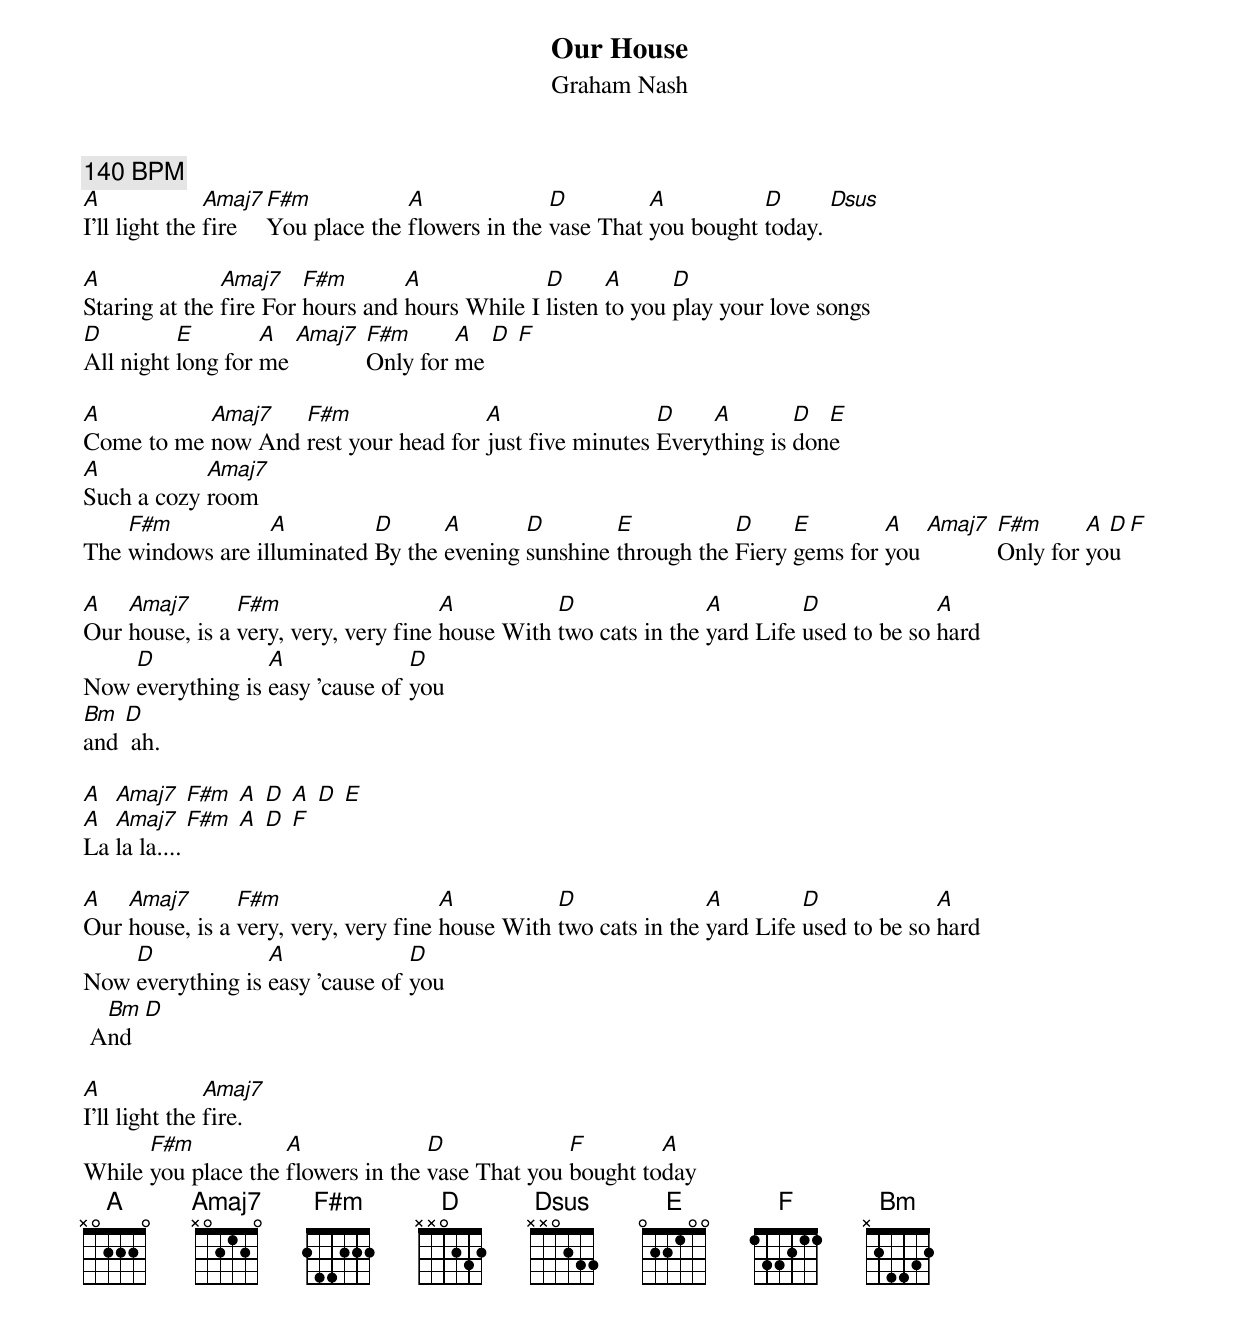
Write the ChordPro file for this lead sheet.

{title:Our House}
{subtitle:Graham Nash}
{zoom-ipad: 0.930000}
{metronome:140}
{c:140 BPM}
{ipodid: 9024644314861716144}
[A]I'll light the [Amaj7]fire [F#m]You place the [A]flowers in the [D]vase That [A]you bought [D]today. [Dsus]

[A]Staring at the [Amaj7]fire For [F#m]hours and [A]hours While I [D]listen [A]to you [D]play your love songs
[D]All night [E]long for [A]me [Amaj7] [F#m]Only for [A]me [D] [F]

[A]Come to me [Amaj7]now And [F#m]rest your head for [A]just five minutes [D]Every[A]thing is [D]don[E]e
[A]Such a cozy [Amaj7]room
The [F#m]windows are il[A]luminated [D]By the [A]evening [D]sunshine [E]through the [D]Fiery [E]gems for [A]you [Amaj7] [F#m]Only for [A]yo[D]u [F]

[A]Our [Amaj7]house, is a [F#m]very, very, very fine [A]house With [D]two cats in the [A]yard Life [D]used to be so [A]hard
Now [D]everything is [A]easy 'cause of [D]you
[Bm]and [D] ah.

[A]  [Amaj7] [F#m] [A] [D] [A] [D] [E]
[A]  [Amaj7] [F#m] [A] [D] [F]
La la la....

[A]Our [Amaj7]house, is a [F#m]very, very, very fine [A]house With [D]two cats in the [A]yard Life [D]used to be so [A]hard
Now [D]everything is [A]easy 'cause of [D]you
 A[Bm]nd  [D]

[A]I'll light the [Amaj7]fire.
While [F#m]you place the [A]flowers in the [D]vase That you [F]bought to[A]day
